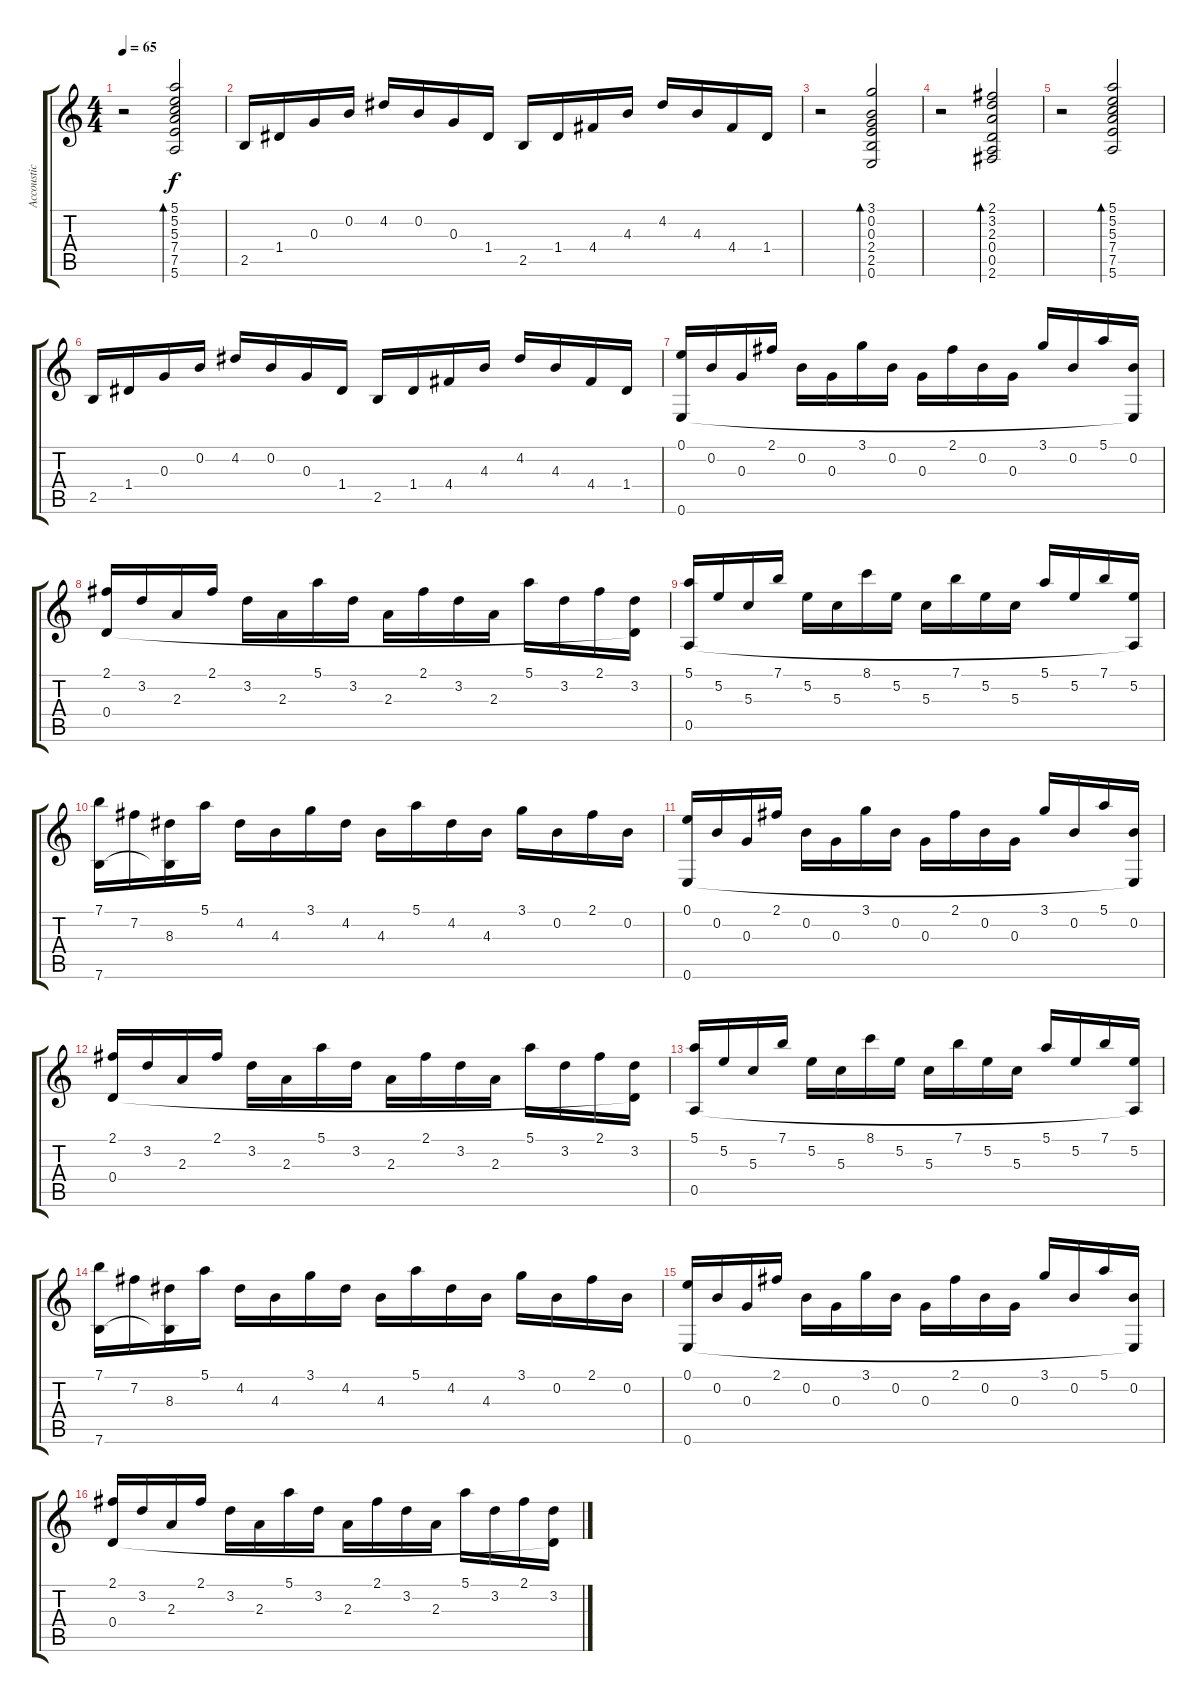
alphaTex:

\track ("Accoustic Guitar (Robert Fripp)" "Accoustic ") {instrument acousticguitarsteel}
\staff {score tabs}
\tuning (E4 B3 G3 D3 A2 E2) {hide}
\ts (4 4)
\tempo 65
\clef g2
\ks c
r.2{dy f} (5.1 5.2 5.3 7.4 7.5 5.6).2{bd 60} |
2.5.16 1.4.16 0.3.16 0.2.16 4.2.16 0.2.16 0.3.16 1.4.16 2.5.16 1.4.16 4.4.16 4.3.16 4.2.16 4.3.16 4.4.16 1.4.16 |
r.2 (3.1 0.2 0.3 2.4 2.5 0.6).2{bd 60} |
r.2 (2.1 3.2 2.3 0.4 0.5 2.6).2{bd 60} |
r.2 (5.1 5.2 5.3 7.4 7.5 5.6).2{bd 60} |
2.5.16 1.4.16 0.3.16 0.2.16 4.2.16 0.2.16 0.3.16 1.4.16 2.5.16 1.4.16 4.4.16 4.3.16 4.2.16 4.3.16 4.4.16 1.4.16 |
(0.1 0.6).16 0.2.16 0.3.16 2.1.16 0.2.16 0.3.16 3.1.16 0.2.16 0.3.16 2.1.16 0.2.16 0.3.16 3.1.16 0.2.16 5.1.16 (0.2 0.6{t}).16 |
(2.1 0.4).16 3.2.16 2.3.16 2.1.16 3.2.16 2.3.16 5.1.16 3.2.16 2.3.16 2.1.16 3.2.16 2.3.16 5.1.16 3.2.16 2.1.16 (3.2 0.4{t}).16 |
(5.1 0.5).16 5.2.16 5.3.16 7.1.16 5.2.16 5.3.16 8.1.16 5.2.16 5.3.16 7.1.16 5.2.16 5.3.16 5.1.16 5.2.16 7.1.16 (5.2 0.5{t}).16 |
(7.1 7.6).16 7.2.16 (8.3 7.6{t}).16 5.1.16 4.2.16 4.3.16 3.1.16 4.2.16 4.3.16 5.1.16 4.2.16 4.3.16 3.1.16 0.2.16 2.1.16 0.2.16 |
(0.1 0.6).16 0.2.16 0.3.16 2.1.16 0.2.16 0.3.16 3.1.16 0.2.16 0.3.16 2.1.16 0.2.16 0.3.16 3.1.16 0.2.16 5.1.16 (0.2 0.6{t}).16 |
(2.1 0.4).16 3.2.16 2.3.16 2.1.16 3.2.16 2.3.16 5.1.16 3.2.16 2.3.16 2.1.16 3.2.16 2.3.16 5.1.16 3.2.16 2.1.16 (3.2 0.4{t}).16 |
(5.1 0.5).16 5.2.16 5.3.16 7.1.16 5.2.16 5.3.16 8.1.16 5.2.16 5.3.16 7.1.16 5.2.16 5.3.16 5.1.16 5.2.16 7.1.16 (5.2 0.5{t}).16 |
(7.1 7.6).16 7.2.16 (8.3 7.6{t}).16 5.1.16 4.2.16 4.3.16 3.1.16 4.2.16 4.3.16 5.1.16 4.2.16 4.3.16 3.1.16 0.2.16 2.1.16 0.2.16 |
(0.1 0.6).16 0.2.16 0.3.16 2.1.16 0.2.16 0.3.16 3.1.16 0.2.16 0.3.16 2.1.16 0.2.16 0.3.16 3.1.16 0.2.16 5.1.16 (0.2 0.6{t}).16 |
(2.1 0.4).16 3.2.16 2.3.16 2.1.16 3.2.16 2.3.16 5.1.16 3.2.16 2.3.16 2.1.16 3.2.16 2.3.16 5.1.16 3.2.16 2.1.16 (3.2 0.4{t}).16
